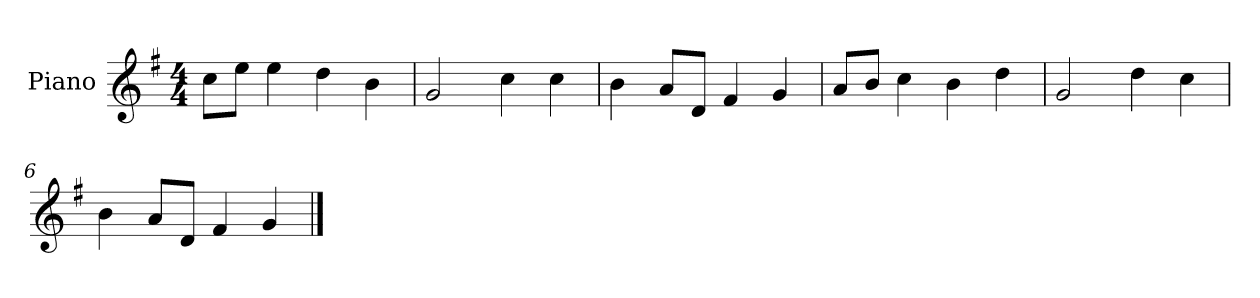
**kern
*part1
*staff1
*I"Piano
*I'P-no
*clefG2
*k[f#]
*M4/4
*MM90
=1
8cc\L
8ee\J
4ee\
4dd\
4b\
=2
2g/
4cc\
4cc\
=3
4b\
8a/L
8d/J
4f#/
4g/
=4
8a/L
8b/J
4cc\
4b\
4dd\
=5
2g/
4dd\
4cc\
=6
4b\
8a/L
8d/J
4f#/
4g/
==
*-
